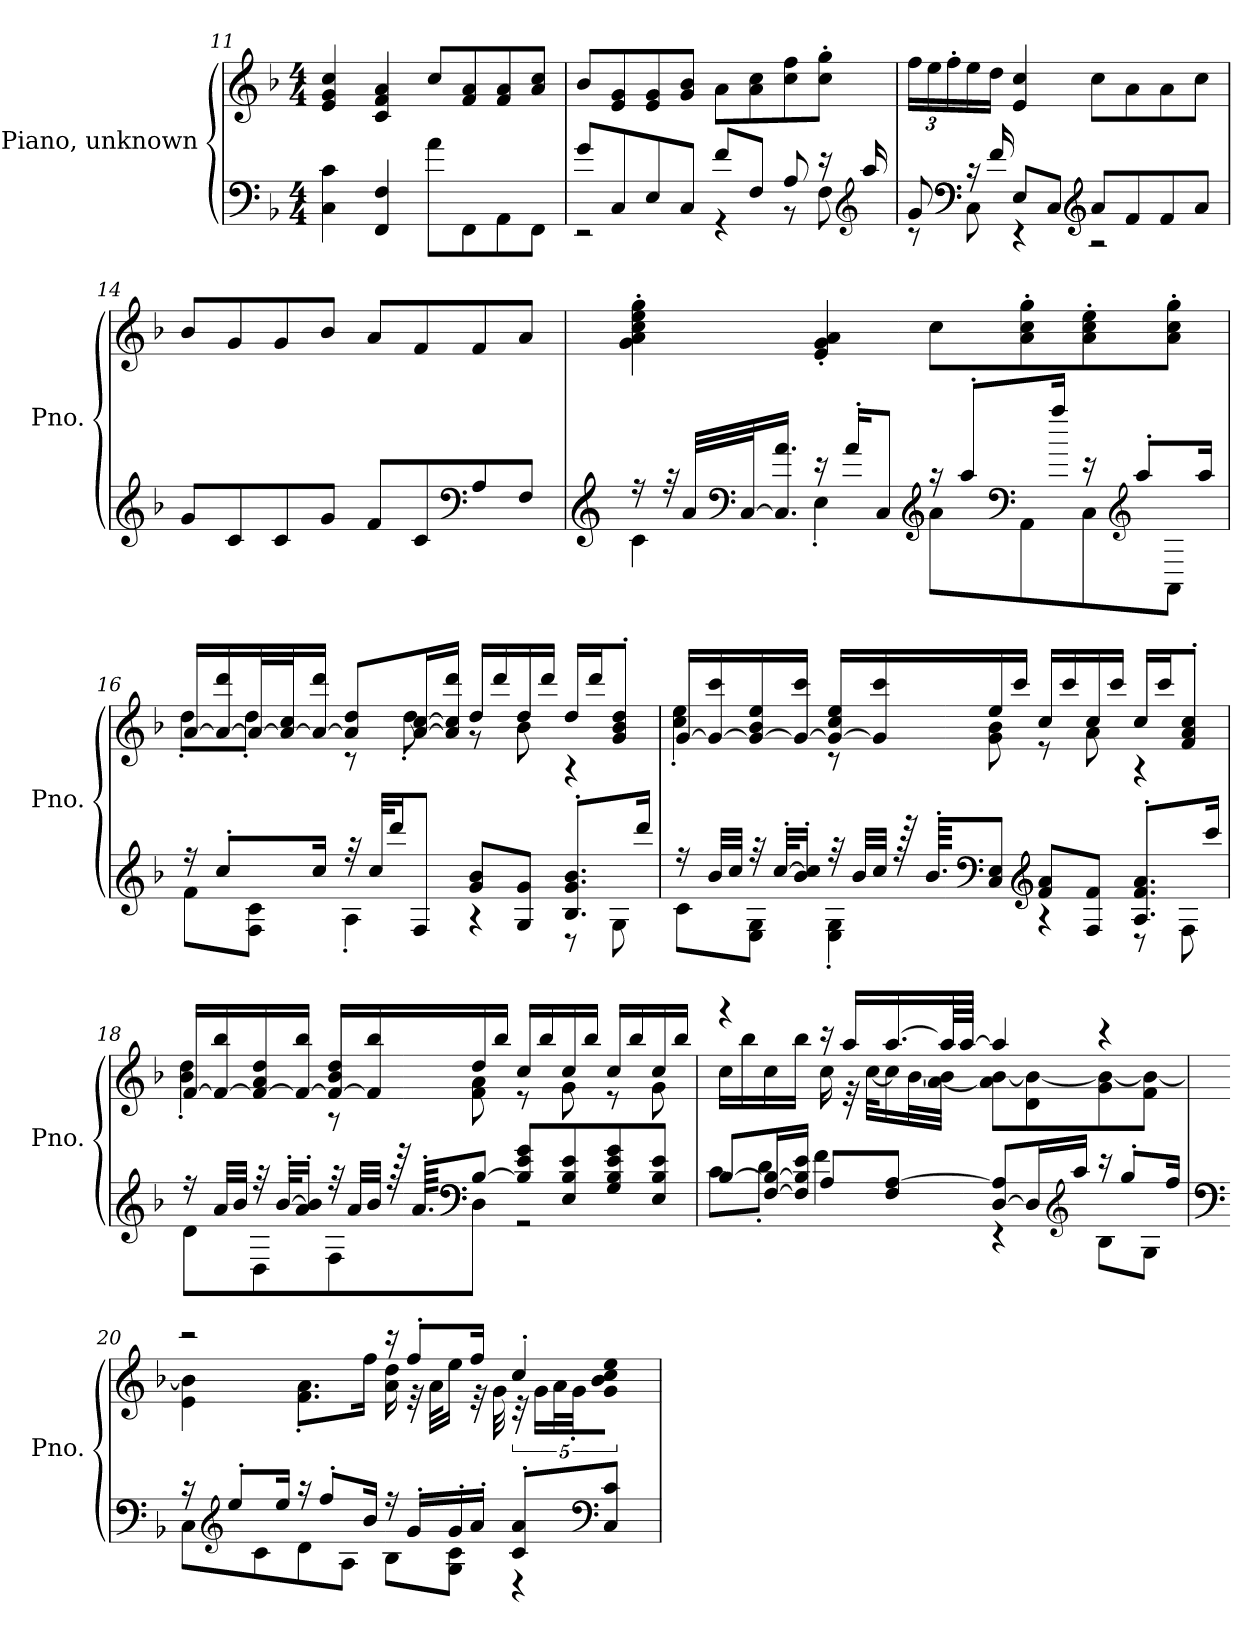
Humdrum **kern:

**kern	**kern
*part1	*part1
*staff2	*staff1
*I"Piano, unknown	*
*I'Pno.	*
*clefF4	*clefG2
*k[b-]	*k[b-]
*M4/4	*M4/4
=11	=11
4C\ 4c\	4e/ 4g/ 4cc/
4FF/ 4F/	4c/ 4f/ 4a/
8a\L	8cc/L
8FF\	8f/ 8a/
8AA\	8f/ 8a/
8FF\J	8a/ 8cc/J
=12	=12
*^	*
8g/L	2r	8b-/L
8C/	.	8e/ 8g/
8E/	.	8e/ 8g/
8C/J	.	8g/ 8b-/J
8f/L	4r	8a\L
8F/J	.	8a\ 8cc\
8A/	8r	8cc\ 8ff\
16r	8F\	8cc\' 8gg\'J
*clefG2	*	*
16aa/	.	.
!!LO:LB:g=z
=13	=13	=13
*	*	*Xbrackettup
8g/	8r	24ff\LL
.	.	24ee\
.	.	24ff'\
*clefF4	*	*
16r	8C\	16ee\
16f/	.	16dd\JJ
8E/L	4r	4e/ 4cc/
8C/J	.	.
*clefG2	*	*
8a/L	2r	8cc\L
8f/	.	8a\
8f/	.	8a\
8a/J	.	8cc\J
*v	*v	*
=14	=14
8g/L	8b-/L
8c/	8g/
8c/	8g/
8g/J	8b-/J
8f/L	8a/L
8c/	8f/
*clefF4	*
8A/	8f/
8F/J	8a/J
!!LO:LB:g=z
=15	=15
*clefG2	*
*^	*
16r	4c\	4g\' 4a\' 4cc\' 4ee\' 4gg\'
32r	.	.
32a/LLL	.	.
*clefF4	*	*
[32C/J	.	.
16.C/] 16.a/JJ	.	.
16r	4E'\	4e/' 4g/' 4a/'
16a'/KL	.	.
8C/J	.	.
*clefG2	*	*
16r	8a\L	8cc\L
8aa'/L	.	.
*clefF4	*	*
.	8AA\	8a\' 8cc\' 8gg\'
16aa/Jk	.	.
16r	8C\	8a\' 8cc\' 8ee\'
*clefG2	*	*
8aa'/L	.	.
.	8AA\J	8a\' 8cc\' 8gg\'J
16aa/Jk	.	.
!!LO:PB:g=z
=16	=16	=16
*	*	*^
16r	8f\L	[16a/LL	8dd'\L
8cc'/L	.	16a/_ 16ddd/	.
.	8F\ 8c\J	32a/L_	8dd'\J
.	.	32a/_ 32cc/J	.
16cc/Jk	.	16a/_ 16ddd/JJ	.
32r	4A'\	8a/] 8dd/L	8r
32cc/KLL	.	.	.
16ddd/J	.	.	.
8F/J	.	[16a/ [16cc/L	8dd'\
.	.	16a/] 16cc/] 16ddd/JJ	.
8g/ 8b-/L	4r	16dd/LL	8r
.	.	16ddd/	.
8G/ 8g/J	.	16dd/	8b-\
.	.	16ddd/JJ	.
8.B-/' 8.g/' 8.b-/'L	8r	16dd/LL	4r
.	.	16ddd/J	.
.	8G\	8g/' 8b-/' 8dd/'J	.
16ddd/Jk	.	.	.
!!LO:LB:g=z	!!
=17	=17	=17	=17
16r	8c\L	[16g/LL	4cc\' 4ee\'
32b-/LLL	.	16g/_ 16ccc/	.
32cc/JJJ	.	.	.
32r	8E\ 8G\J	16g/_ 16b-/ 16ee/	.
[32cc'/KLL	.	.	.
16b-/' 16cc/]'JJ	.	16g/_ 16ccc/JJ	.
32r	4E\' 4G\'	16g/_ 16cc/ 16ee/LL	8r
32b-/LLL	.	.	.
32cc/JJJ	.	16g/] 16ccc/	.
128r	.	.	.
64.b-'/KKKL	.	.	.
*clefF4	*	*	*
8C/ 8E/J	.	16ee/	8g\ 8b-\
.	.	16ccc/JJ	.
*clefG2	*	*	*
8f/ 8a/L	4r	16cc/LL	8r
.	.	16ccc/	.
8F/ 8f/J	.	16cc/	8a\
.	.	16ccc/JJ	.
8.A/' 8.f/' 8.a/'L	8r	16cc/LL	4r
.	.	16ccc/J	.
.	8F\	8f/' 8a/' 8cc/'J	.
16ccc/Jk	.	.	.
!!LO:LB:g=z	!!
=18	=18	=18	=18
16r	8d\L	[16f/LL	4b-\' 4dd\'
32a/LLL	.	16f/_ 16bb-/	.
32b-/JJJ	.	.	.
32r	8D\	16f/_ 16a/ 16dd/	.
[32b-'/KLL	.	.	.
16a/' 16b-/]'JJ	.	16f/_ 16bb-/JJ	.
32r	8F\	16f/_ 16b-/ 16dd/LL	8r
32a/LLL	.	.	.
32b-/JJJ	.	16f/] 16bb-/	.
128r	.	.	.
64.a'/KKKL	.	.	.
*clefF4	*	*	*
[8B-/J	8D\J	16dd/	8f\ 8a\
.	.	16bb-/JJ	.
8B-/] 8e/ 8g/L	2r	16cc/LL	8r
.	.	16bb-/	.
8E/ 8B-/ 8e/	.	16cc/	8g\
.	.	16bb-/JJ	.
8G/ 8B-/ 8e/ 8g/	.	16cc/LL	8r
.	.	16bb-/	.
8E/ 8B-/ 8e/J	.	16cc/	8g\
.	.	16bb-/JJ	.
!!LO:LB:g=z	!!
=19	=19	=19	=19
[8B-/L	8c\L	4r	16cc\LL
.	.	.	16bb-\
[16F/ 16B-/_L	8d'\J	.	16cc\
16F/] 16B-/] 16e/JJ	.	.	16bb-\JJ
8A/L	4f\	16r	16cc\
.	.	16aa/LL	32r
.	.	.	[32cc\KLL
8F/ [8A/J	.	[16.aa/	16cc\]
.	.	.	[32b-\L
.	.	64aa/LL]	[32a\ 32b-\]JJJ
.	.	[64aa/JJJJ	.
[8D/ 8A/]L	4r	4aa/]	8a\] [8b-\L
16D/L]	.	.	8d\ 8b-\_
*clefG2	*	*	*
16aa/JJ	.	.	.
16r	8B-\L	4r	8g\ 8b-\_
8gg'/L	.	.	.
.	8G\J	.	8f\ 8b-\_J
16ff/Jk	.	.	.
!!LO:LB:g=z	!!
=20	=20	=20	=20
*clefF4	*	*	*
16r	8C\L	2r	4e\ 4b-\]
*clefG2	*	*	*
8ee'/L	.	.	.
.	8c\	.	.
16ee/Jk	.	.	.
16r	8d\	.	8.f\' 8.a\'L
8ff'/L	.	.	.
.	8A\J	.	.
16b-/Jk	.	.	16ff\Jk
16r	8B-\L	16r	16a\ 16dd\
16g'/LL	.	8ff'/L	32r
.	.	.	32a\KLL
16g'/	8G\ 8c\J	.	16ee\JJ
16a'/JJ	.	16ff/Jk	32r
.	.	.	32g\
*	*	*	*brackettup
8c/' 8a/'L	4r	4cc'/	40r
.	.	.	20g\LL
.	.	.	40a\L
.	.	.	40g'\JJ
*clefF4	*	*	*
8C/ 8c/J	.	.	8g\ 8b-\ 8cc\ 8ee\J
*v	*v	*	*
*	*v	*v
=	=
*-	*-
